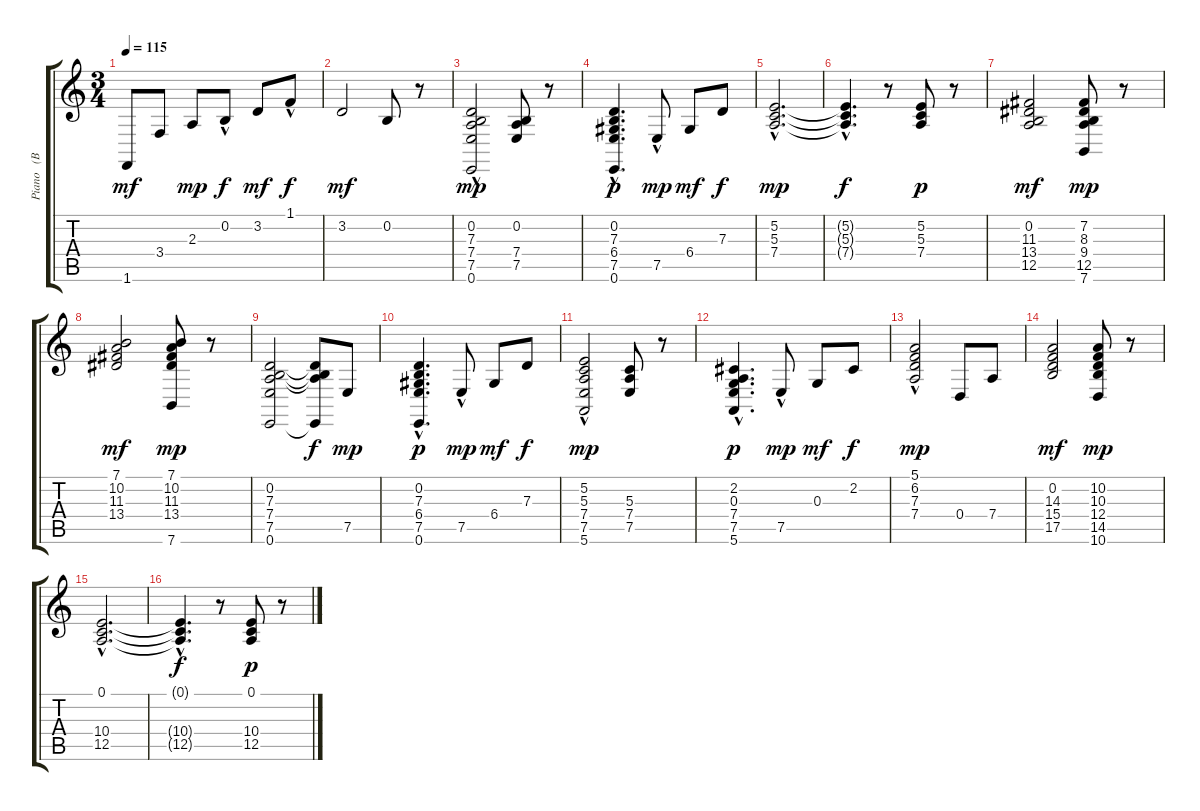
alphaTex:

\track ("Piano   (BB)" "Piano   (B") {instrument marimba}
\staff {score tabs}
\tuning (E4 B3 G3 D3 A2 E2) {hide}
\ts (3 4)
\tempo 115
\clef g2
\ks c
1.6.8{dy mf} 3.4.8 2.3.8{dy mp} 0.2{hac}.8{dy f} 3.2.8{dy mf} 1.1{hac}.8{dy f} |
3.2.2{dy mf} 0.2.8 r.8 |
(0.2{hac} 7.3{hac} 7.4{hac} 7.5{hac} 0.6).2{dy mp} (0.2 7.4 7.5).8 r.8 |
(0.2{hac} 7.3{hac} 6.4{hac} 7.5{hac} 0.6).4{d dy p} 7.5{hac}.8{dy mp} 6.4.8{dy mf} 7.3.8{dy f} |
(5.2{hac} 5.3{hac} 7.4{hac}).2{d dy mp} |
(5.2{hac t} 5.3{hac t} 7.4{hac t}).4{d dy f} r.8 (5.2 5.3 7.4).8{dy p} r.8 |
(0.2 11.3 13.4 12.5).2{dy mf} (7.2 8.3 9.4 12.5 7.6).8{dy mp} r.8 |
(7.1 10.2 11.3 13.4).2{dy mf} (7.1 10.2 11.3 13.4 7.6).8{dy mp} r.8 |
(0.2 7.3 7.4 7.5 0.6).2 (0.2{t} 7.3{t} 7.4{t} 0.6{t}).8{dy f} 7.5.8{dy mp} |
(0.2{hac} 7.3{hac} 6.4{hac} 7.5{hac} 0.6).4{d dy p} 7.5{hac}.8{dy mp} 6.4.8{dy mf} 7.3.8{dy f} |
(5.2{hac} 5.3{hac} 7.4{hac} 7.5{hac} 5.6).2{dy mp} (5.3 7.4 7.5).8 r.8 |
(2.2{hac} 0.3{hac} 7.4{hac} 7.5{hac} 5.6).4{d dy p} 7.5{hac}.8{dy mp} 0.3.8{dy mf} 2.2.8{dy f} |
(5.1{hac} 6.2{hac} 7.3 7.4).2{dy mp} 0.4.8 7.4.8 |
(0.2 14.3 15.4 17.5).2{dy mf} (10.2 10.3 12.4 14.5 10.6).8{dy mp} r.8 |
(0.1{hac} 10.4{hac} 12.5{hac}).2{d} |
(0.1{hac t} 10.4{hac t} 12.5{hac t}).4{d dy f} r.8 (0.1 10.4 12.5).8{dy p} r.8
